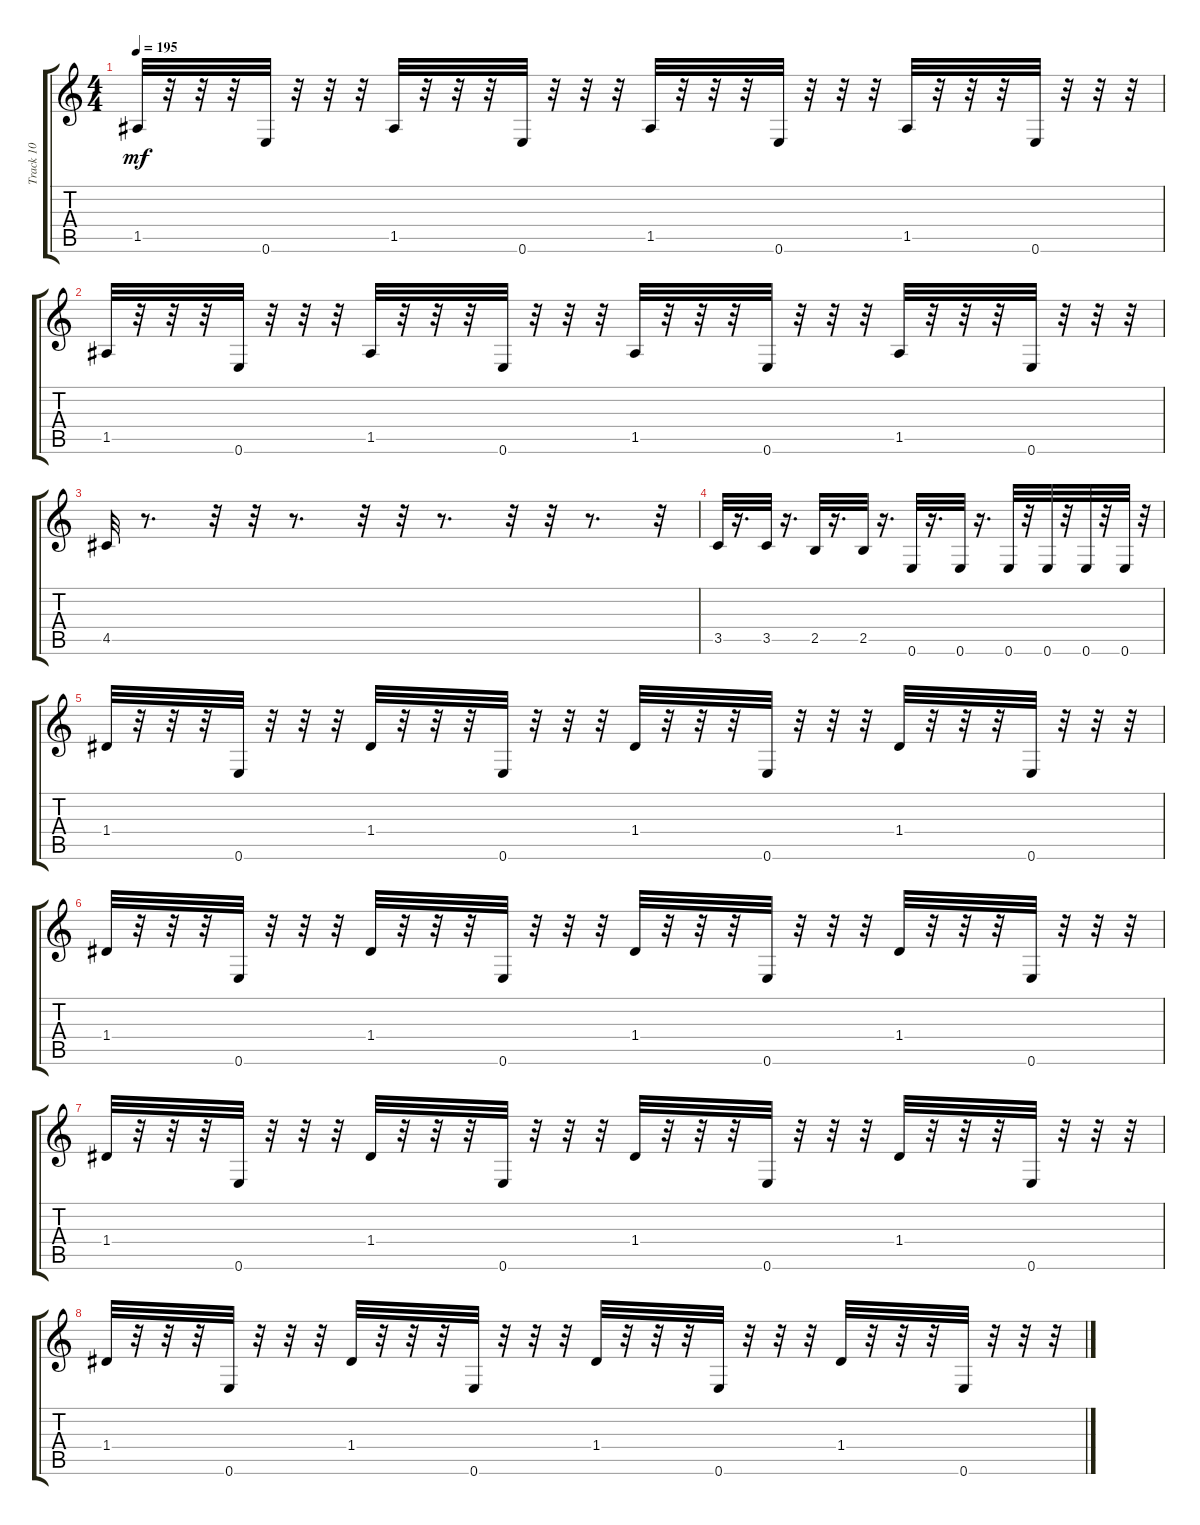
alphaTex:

\track ("Track 10" "Track 10") {instrument acousticguitarsteel}
\staff {score tabs}
\tuning (E4 B3 G3 D3 A2 E2) {hide}
\ts (4 4)
\tempo 195
\clef g2
\ks c
1.5.32{dy mf} r.32 r.32 r.32 0.6.32 r.32 r.32 r.32 1.5.32 r.32 r.32 r.32 0.6.32 r.32 r.32 r.32 1.5.32 r.32 r.32 r.32 0.6.32 r.32 r.32 r.32 1.5.32 r.32 r.32 r.32 0.6.32 r.32 r.32 r.32 |
1.5.32 r.32 r.32 r.32 0.6.32 r.32 r.32 r.32 1.5.32 r.32 r.32 r.32 0.6.32 r.32 r.32 r.32 1.5.32 r.32 r.32 r.32 0.6.32 r.32 r.32 r.32 1.5.32 r.32 r.32 r.32 0.6.32 r.32 r.32 r.32 |
4.5.32 r.8{d} r.32 r.32 r.8{d} r.32 r.32 r.8{d} r.32 r.32 r.8{d} r.32 |
3.5.32 r.16{d} 3.5.32 r.16{d} 2.5.32 r.16{d} 2.5.32 r.16{d} 0.6.32 r.16{d} 0.6.32 r.16{d} 0.6.32 r.32 0.6.32 r.32 0.6.32 r.32 0.6.32 r.32 |
1.4.32 r.32 r.32 r.32 0.6.32 r.32 r.32 r.32 1.4.32 r.32 r.32 r.32 0.6.32 r.32 r.32 r.32 1.4.32 r.32 r.32 r.32 0.6.32 r.32 r.32 r.32 1.4.32 r.32 r.32 r.32 0.6.32 r.32 r.32 r.32 |
1.4.32 r.32 r.32 r.32 0.6.32 r.32 r.32 r.32 1.4.32 r.32 r.32 r.32 0.6.32 r.32 r.32 r.32 1.4.32 r.32 r.32 r.32 0.6.32 r.32 r.32 r.32 1.4.32 r.32 r.32 r.32 0.6.32 r.32 r.32 r.32 |
1.4.32 r.32 r.32 r.32 0.6.32 r.32 r.32 r.32 1.4.32 r.32 r.32 r.32 0.6.32 r.32 r.32 r.32 1.4.32 r.32 r.32 r.32 0.6.32 r.32 r.32 r.32 1.4.32 r.32 r.32 r.32 0.6.32 r.32 r.32 r.32 |
1.4.32 r.32 r.32 r.32 0.6.32 r.32 r.32 r.32 1.4.32 r.32 r.32 r.32 0.6.32 r.32 r.32 r.32 1.4.32 r.32 r.32 r.32 0.6.32 r.32 r.32 r.32 1.4.32 r.32 r.32 r.32 0.6.32 r.32 r.32 r.32
